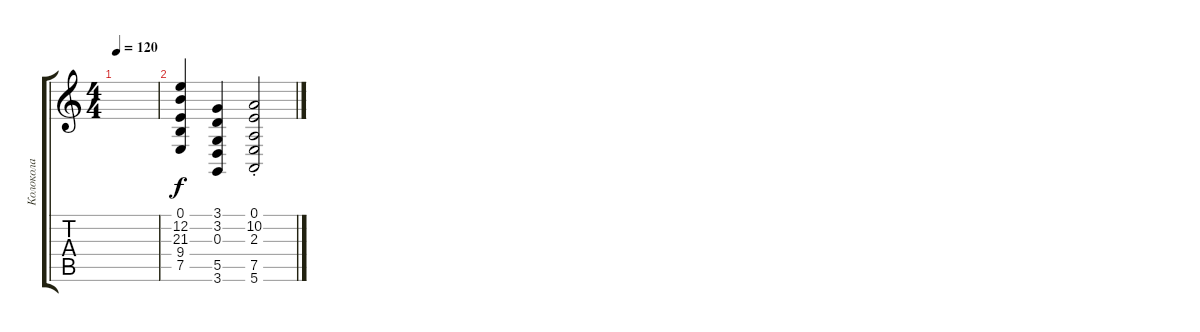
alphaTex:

\track ("Колокола" "Колокола") {instrument tubularbells}
\staff {score tabs}
\tuning (E4 B3 G3 D3 A2 E2) {hide}
\ts (4 4)
\tempo 120
\clef g2
\ks c
|
(0.1 12.2 21.3 9.4 7.5).4 (3.1 3.2 0.3 5.5 3.6).4 (0.1{st} 10.2{st} 2.3{st} 7.5{st} 5.6{st}).2
